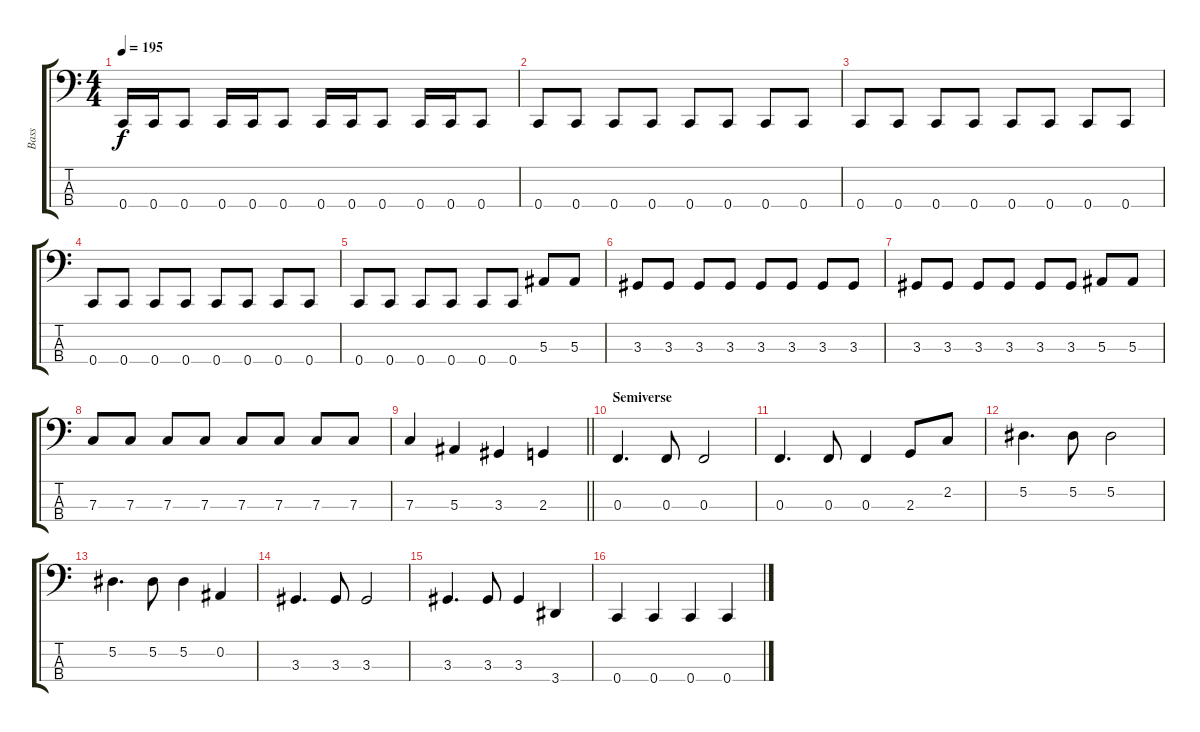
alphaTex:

\track ("Bass" "Bass") {instrument electricbasspick}
\staff {score tabs}
\tuning (Eb2 Bb1 F1 C1) {hide}
\ts (4 4)
\tempo 195
\clef f4
\ks c
0.4.16{dy f} 0.4.16 0.4.8 0.4.16 0.4.16 0.4.8 0.4.16 0.4.16 0.4.8 0.4.16 0.4.16 0.4.8 |
0.4.8 0.4.8 0.4.8 0.4.8 0.4.8 0.4.8 0.4.8 0.4.8 |
0.4.8 0.4.8 0.4.8 0.4.8 0.4.8 0.4.8 0.4.8 0.4.8 |
0.4.8 0.4.8 0.4.8 0.4.8 0.4.8 0.4.8 0.4.8 0.4.8 |
0.4.8 0.4.8 0.4.8 0.4.8 0.4.8 0.4.8 5.3.8 5.3.8 |
3.3.8 3.3.8 3.3.8 3.3.8 3.3.8 3.3.8 3.3.8 3.3.8 |
3.3.8 3.3.8 3.3.8 3.3.8 3.3.8 3.3.8 5.3.8 5.3.8 |
7.3.8 7.3.8 7.3.8 7.3.8 7.3.8 7.3.8 7.3.8 7.3.8 |
\barLineRight lightlight
7.3.4 5.3.4 3.3.4 2.3.4 |
\section ("" "Semiverse")
0.3.4{d} 0.3.8 0.3.2 |
0.3.4{d} 0.3.8 0.3.4 2.3.8 2.2.8 |
5.2.4{d} 5.2.8 5.2.2 |
5.2.4{d} 5.2.8 5.2.4 0.2.4 |
3.3.4{d} 3.3.8 3.3.2 |
3.3.4{d} 3.3.8 3.3.4 3.4.4 |
0.4.4 0.4.4 0.4.4 0.4.4
